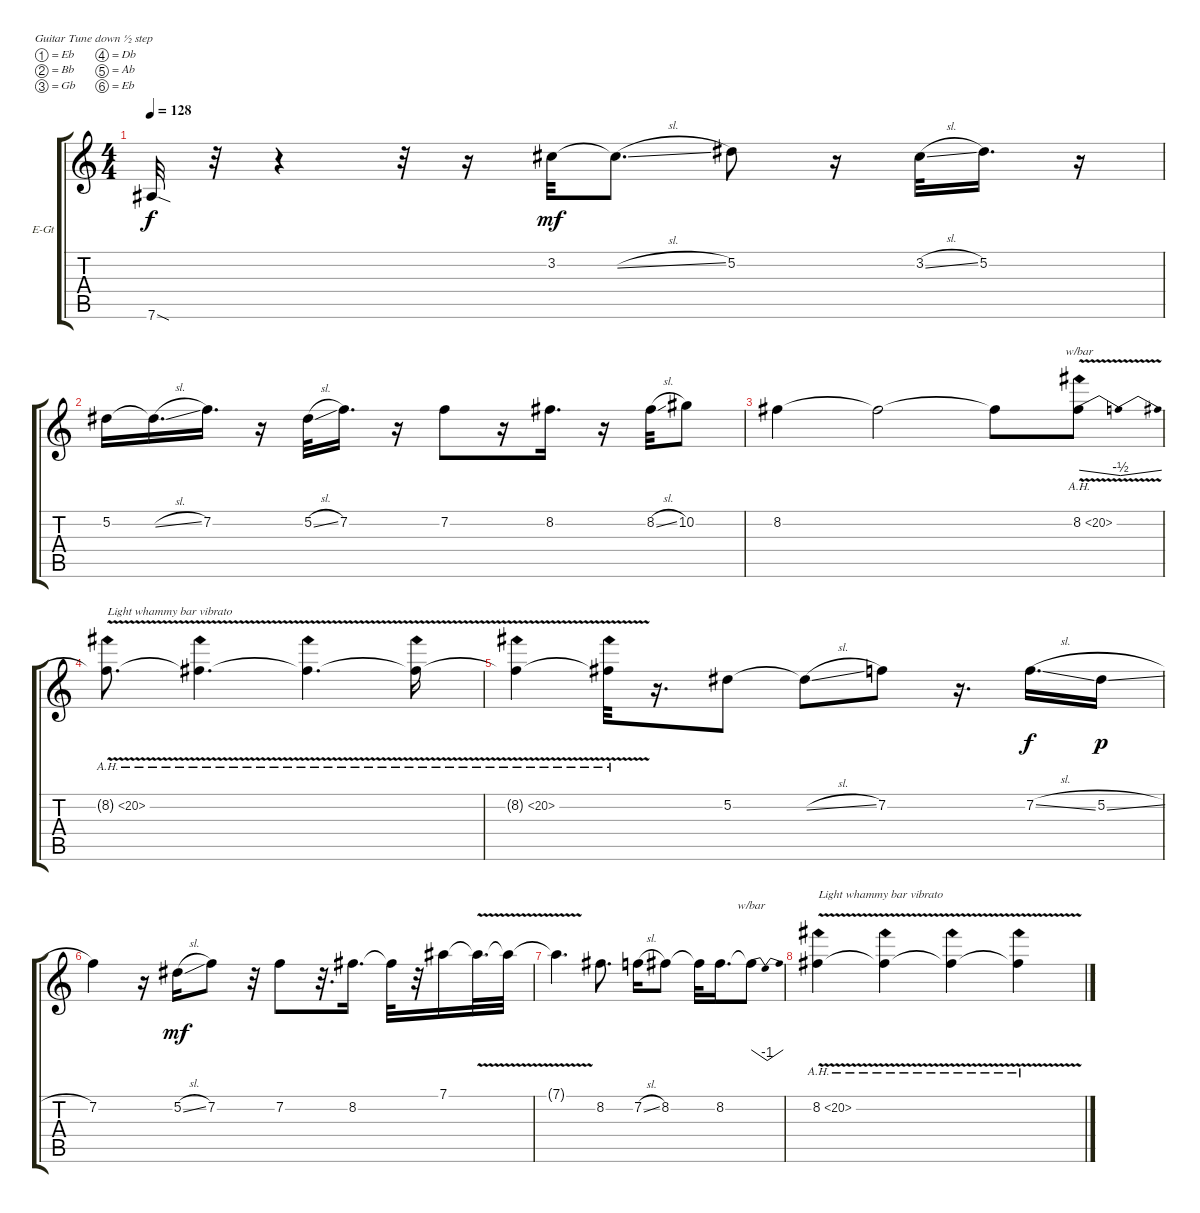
\defaultSystemsLayout 4
\bracketExtendMode groupsimilarinstruments
\firstSystemTrackNameOrientation horizontal
\otherSystemsTrackNameOrientation horizontal
\track ("Lead Guitar" "E-Gt") {instrument distortionguitar}
\staff {score tabs}
\tuning (Eb4 Bb3 Gb3 Db3 Ab2 Eb2)
\ts (4 4)
\tempo 128
\clef g2
\ks c
7.6{sod}.32{dy f} r.32 r.4 r.32 r.16 3.2.32{dy mf} 3.2{sl t}.8{d} 5.2.8 r.16 3.2{sl}.32 5.2.16{d} r.16 |
5.2.16 5.2{sl t}.16{d} 7.2.16{d} r.16 5.2{sl}.32 7.2.16{d} r.16 7.2.8 r.16 8.2.16{d} r.16 8.2{sl}.32 10.2.8 |
8.2.4 8.2{t}.2 8.2{t}.8 8.2{ah 12 v}.8{tbe (dip default 0 0 15 -2 30 0)} |
8.2{ah 12 v t}.8{d txt "Light whammy bar vibrato"} 8.2{ah 12 v t}.4{d} 8.2{ah 12 v t}.4{d} 8.2{ah 12 v t}.16 |
8.2{ah 12 v t}.4 8.2{ah 12 t}.32 r.16{d} 5.2.8 5.2{sl t}.8 7.2.8 r.16{d} 7.2{sl}.16{d dy f} 5.2{sl}.16{dy p} |
7.2.4 r.16 5.2{sl}.16{dy mf} 7.2.8 r.32 7.2.8 r.32{d} 8.2.16{d} 8.2{t}.32 r.32 7.1.16 7.1{v t}.32{d} 7.1{t}.32 |
7.1{v t}.4{d} 8.2.8{d} 7.2{sl}.16 8.2.8 8.2{t}.32 8.2.16{d} 8.2{t}.8{tbe (dip default 0 0 7.8 -4 8.4 -4 16.8 0)} |
8.2{ah 12 v}.4{txt "Light whammy bar vibrato"} 8.2{ah 12 v t}.4 8.2{ah 12 v t}.4 8.2{ah 12 v t}.4
